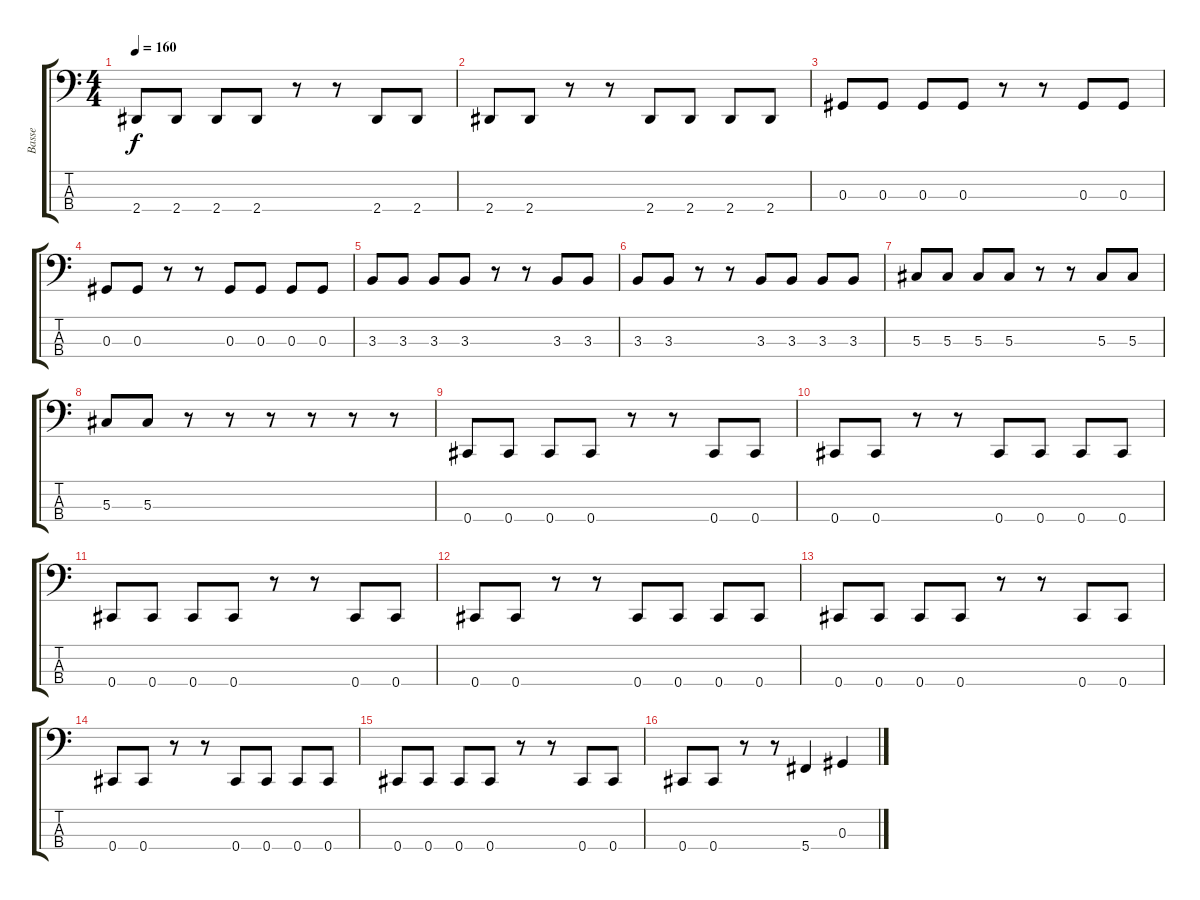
\track ("Basse" "Basse") {instrument slapbass2}
\staff {score tabs}
\tuning (Gb2 Db2 Ab1 Db1) {hide}
\ts (4 4)
\tempo 160
\clef f4
\ks c
2.4.8{dy f} 2.4.8 2.4.8 2.4.8 r.8 r.8 2.4.8 2.4.8 |
2.4.8 2.4.8 r.8 r.8 2.4.8 2.4.8 2.4.8 2.4.8 |
0.3.8 0.3.8 0.3.8 0.3.8 r.8 r.8 0.3.8 0.3.8 |
0.3.8 0.3.8 r.8 r.8 0.3.8 0.3.8 0.3.8 0.3.8 |
3.3.8 3.3.8 3.3.8 3.3.8 r.8 r.8 3.3.8 3.3.8 |
3.3.8 3.3.8 r.8 r.8 3.3.8 3.3.8 3.3.8 3.3.8 |
5.3.8 5.3.8 5.3.8 5.3.8 r.8 r.8 5.3.8 5.3.8 |
5.3.8 5.3.8 r.8 r.8 r.8 r.8 r.8 r.8 |
0.4.8 0.4.8 0.4.8 0.4.8 r.8 r.8 0.4.8 0.4.8 |
0.4.8 0.4.8 r.8 r.8 0.4.8 0.4.8 0.4.8 0.4.8 |
0.4.8 0.4.8 0.4.8 0.4.8 r.8 r.8 0.4.8 0.4.8 |
0.4.8 0.4.8 r.8 r.8 0.4.8 0.4.8 0.4.8 0.4.8 |
0.4.8 0.4.8 0.4.8 0.4.8 r.8 r.8 0.4.8 0.4.8 |
0.4.8 0.4.8 r.8 r.8 0.4.8 0.4.8 0.4.8 0.4.8 |
0.4.8 0.4.8 0.4.8 0.4.8 r.8 r.8 0.4.8 0.4.8 |
0.4.8 0.4.8 r.8 r.8 5.4.4 0.3.4
